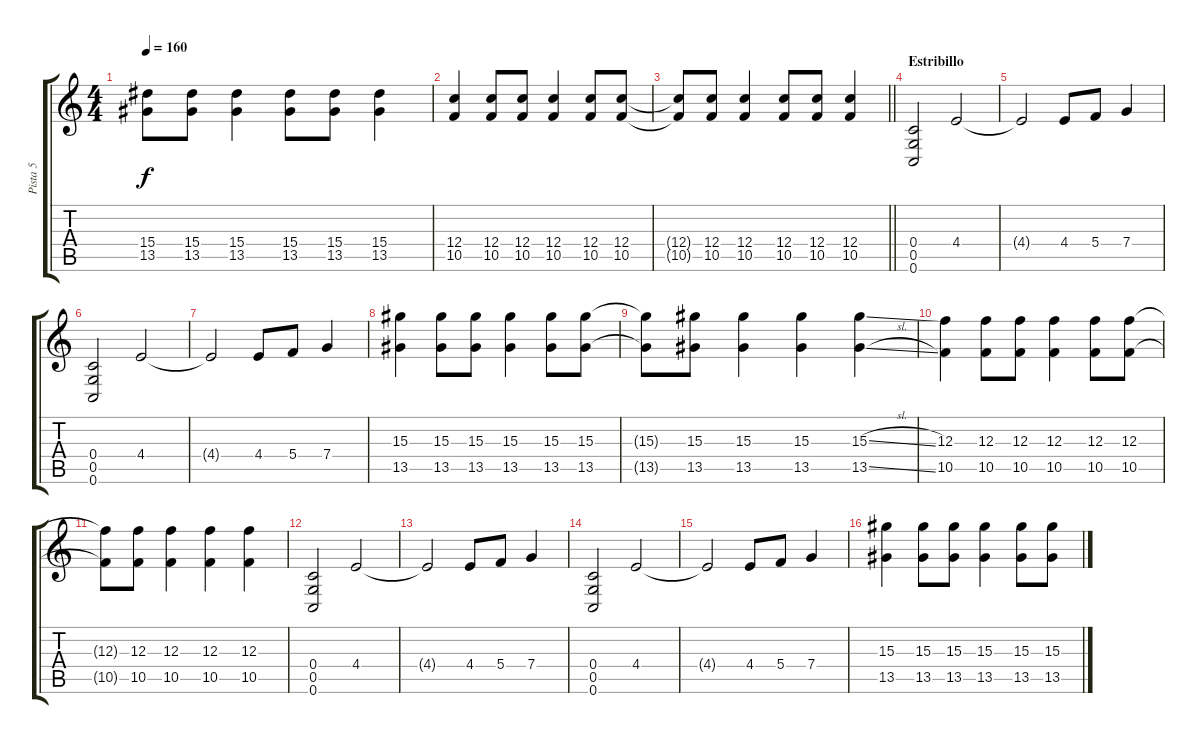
\track ("Pista 5" "Pista 5") {instrument distortionguitar}
\staff {score tabs}
\tuning (D4 A3 F3 C3 G2 C2) {hide}
\ts (4 4)
\tempo 160
\clef g2
\ks c
(15.4{t} 13.5{t}).8{dy f} (15.4 13.5).8 (15.4 13.5).4 (15.4 13.5).8 (15.4 13.5).8 (15.4 13.5).4 |
(12.4 10.5).4 (12.4 10.5).8 (12.4 10.5).8 (12.4 10.5).4 (12.4 10.5).8 (12.4 10.5).8 |
\barLineRight lightlight
(12.4{t} 10.5{t}).8 (12.4 10.5).8 (12.4 10.5).4 (12.4 10.5).8 (12.4 10.5).8 (12.4 10.5).4 |
\section ("" "Estribillo")
(0.4 0.5 0.6).2 4.4.2 |
4.4{t}.2 4.4.8 5.4.8 7.4.4 |
(0.4 0.5 0.6).2 4.4.2 |
4.4{t}.2 4.4.8 5.4.8 7.4.4 |
(15.3 13.5).4 (15.3 13.5).8 (15.3 13.5).8 (15.3 13.5).4 (15.3 13.5).8 (15.3 13.5).8 |
(15.3{t} 13.5{t}).8 (15.3 13.5).8 (15.3 13.5).4 (15.3 13.5).4 (15.3{sl} 13.5{sl}).4 |
(12.3 10.5).4 (12.3 10.5).8 (12.3 10.5).8 (12.3 10.5).4 (12.3 10.5).8 (12.3 10.5).8 |
(12.3{t} 10.5{t}).8 (12.3 10.5).8 (12.3 10.5).4 (12.3 10.5).4 (12.3 10.5).4 |
(0.4 0.5 0.6).2 4.4.2 |
4.4{t}.2 4.4.8 5.4.8 7.4.4 |
(0.4 0.5 0.6).2 4.4.2 |
4.4{t}.2 4.4.8 5.4.8 7.4.4 |
(15.3 13.5).4 (15.3 13.5).8 (15.3 13.5).8 (15.3 13.5).4 (15.3 13.5).8 (15.3 13.5).8
